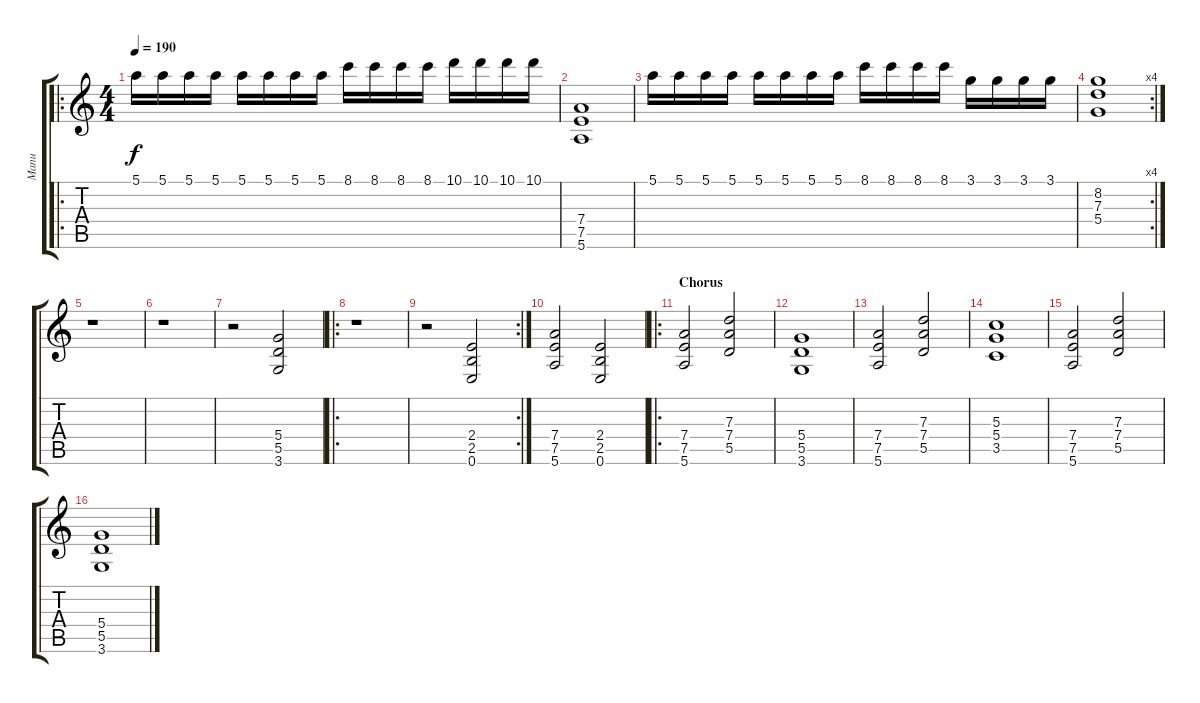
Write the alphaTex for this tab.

\track ("Manu" "Manu") {instrument overdrivenguitar}
\staff {score tabs}
\tuning (E4 B3 G3 D3 A2 E2) {hide}
\ro
\ts (4 4)
\tempo 190
\clef g2
\ks c
5.1.16{dy f} 5.1.16 5.1.16 5.1.16 5.1.16 5.1.16 5.1.16 5.1.16 8.1.16 8.1.16 8.1.16 8.1.16 10.1.16 10.1.16 10.1.16 10.1.16 |
(7.4 7.5 5.6).1 |
5.1.16 5.1.16 5.1.16 5.1.16 5.1.16 5.1.16 5.1.16 5.1.16 8.1.16 8.1.16 8.1.16 8.1.16 3.1.16 3.1.16 3.1.16 3.1.16 |
\rc 4
(8.2 7.3 5.4).1 |
r.1 |
r.1 |
r.2 (5.4 5.5 3.6).2 |
\ro
r.1 |
\rc 2
r.2 (2.4 2.5 0.6).2 |
(7.4 7.5 5.6).2 (2.4 2.5 0.6).2 |
\ro
\section ("" "Chorus")
(7.4 7.5 5.6).2 (7.3 7.4 5.5).2 |
(5.4 5.5 3.6).1 |
(7.4 7.5 5.6).2 (7.3 7.4 5.5).2 |
(5.3 5.4 3.5).1 |
(7.4 7.5 5.6).2 (7.3 7.4 5.5).2 |
(5.4 5.5 3.6).1
